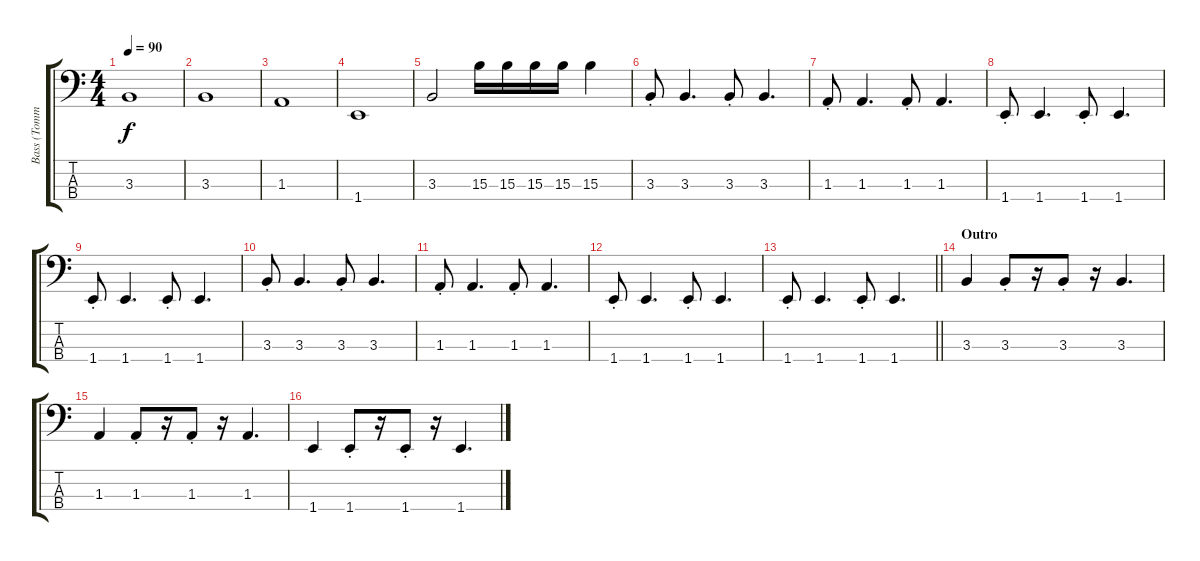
\track ("Bass (Tommy Stinson)" "Bass (Tomm") {instrument electricbassfinger}
\staff {score tabs}
\tuning (Gb2 Db2 Ab1 Eb1) {hide}
\ts (4 4)
\tempo 90
\clef f4
\ks c
3.3.1{dy f} |
3.3.1 |
1.3.1 |
1.4.1 |
3.3.2 15.3.16 15.3.16 15.3.16 15.3.16 15.3.4 |
3.3{st}.8 3.3.4{d} 3.3{st}.8 3.3.4{d} |
1.3{st}.8 1.3.4{d} 1.3{st}.8 1.3.4{d} |
1.4{st}.8 1.4.4{d} 1.4{st}.8 1.4.4{d} |
1.4{st}.8 1.4.4{d} 1.4{st}.8 1.4.4{d} |
3.3{st}.8 3.3.4{d} 3.3{st}.8 3.3.4{d} |
1.3{st}.8 1.3.4{d} 1.3{st}.8 1.3.4{d} |
1.4{st}.8 1.4.4{d} 1.4{st}.8 1.4.4{d} |
\barLineRight lightlight
1.4{st}.8 1.4.4{d} 1.4{st}.8 1.4.4{d} |
\section ("" "Outro")
3.3.4 3.3{st}.8 r.16 3.3{st}.8 r.16 3.3.4{d} |
1.3.4 1.3{st}.8 r.16 1.3{st}.8 r.16 1.3.4{d} |
1.4.4 1.4{st}.8 r.16 1.4{st}.8 r.16 1.4.4{d}
